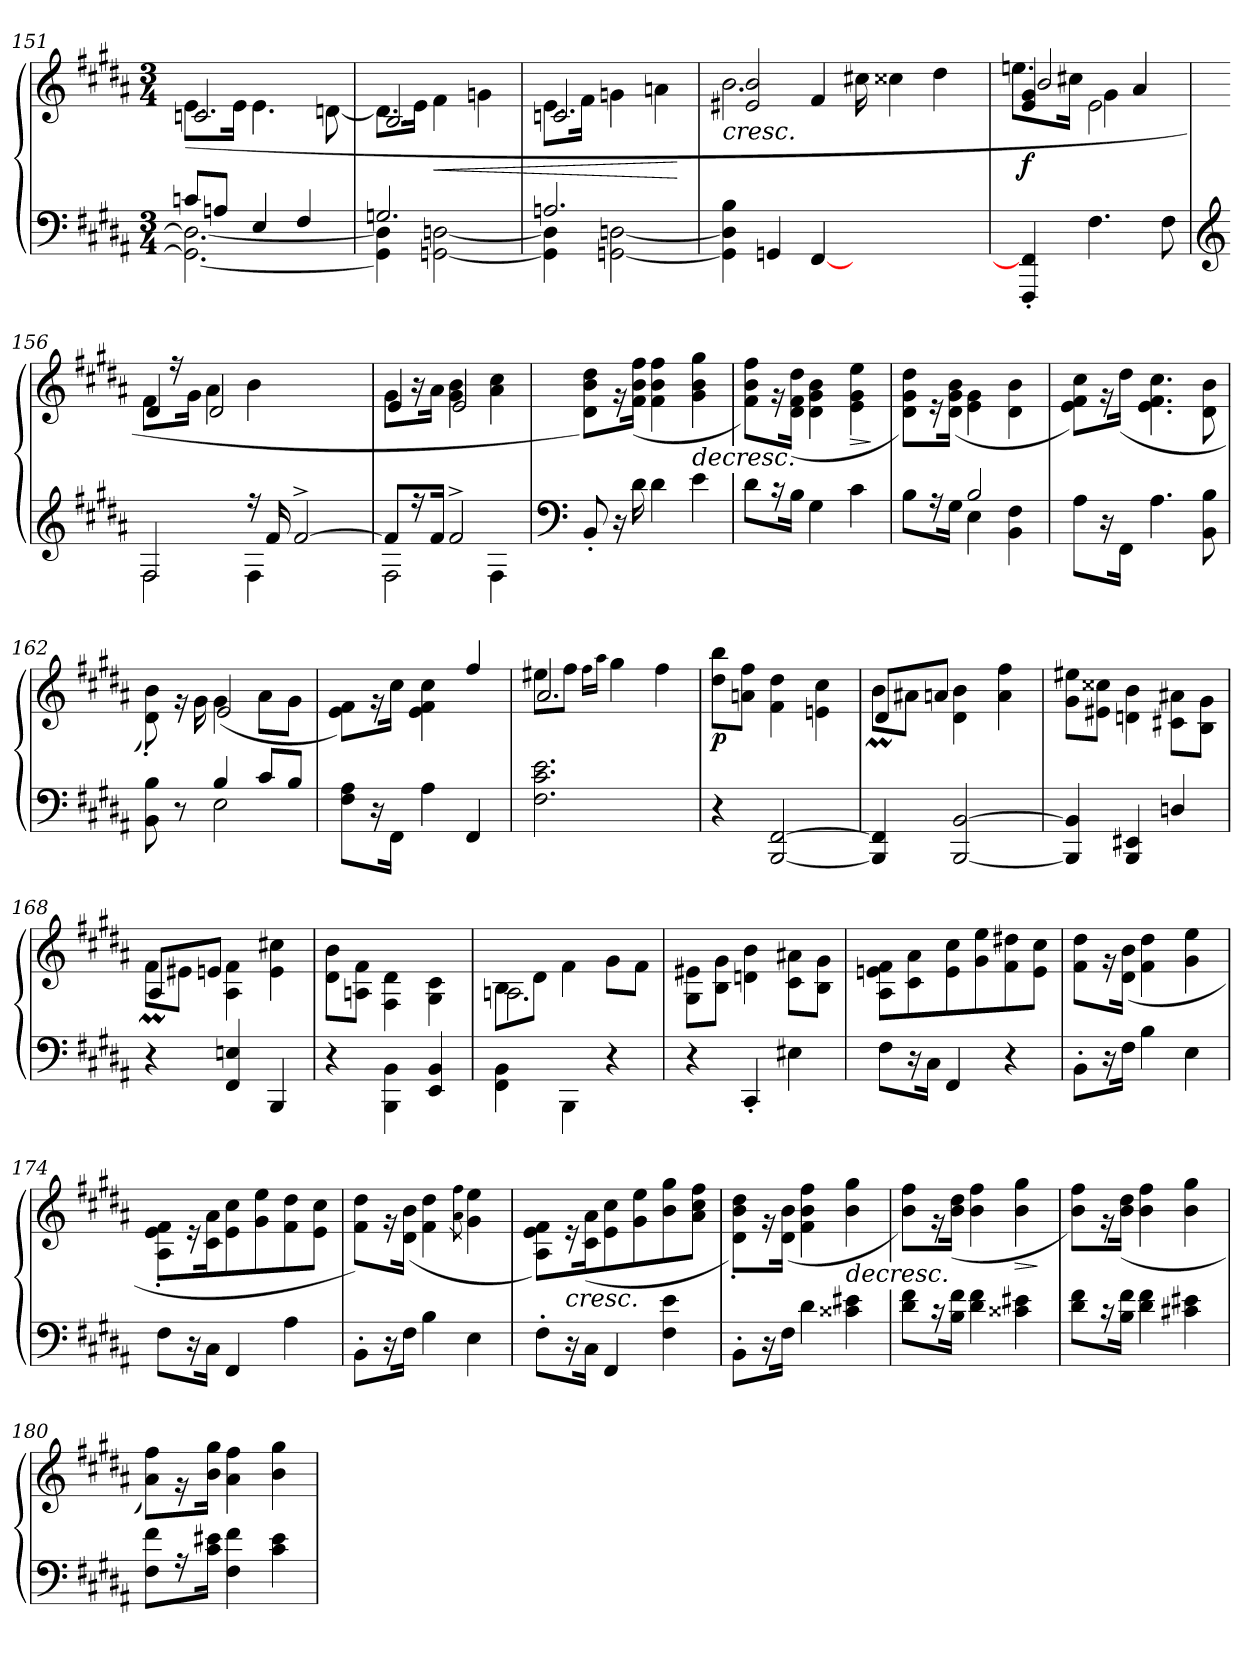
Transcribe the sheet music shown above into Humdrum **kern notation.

**kern	**kern	**dynam
*part1	*part1	*part1
*staff2	*staff1	*staff1/2
*clefF4	*clefG2	*
*k[f#c#g#d#a#]	*k[f#c#g#d#a#]	*
*M3/4	*M3/4	*
=151	=151	=151
*^	*^	*
*	*	*	*^	*
8cn/L	2.GG\_ 2.D\_	2.ryy	(>8.e\L	2.cn/	.
8An/J	.	.	.	.	.
.	.	.	16e\Jk	.	.
4E/	.	.	4.e\	.	.
4F#/	.	.	.	.	.
.	.	.	[8dn\	.	.
!!LO:LB:g=z	!!	!!
=152	=152	=152	=152	=152	=152
2.Gn/	4GG\] 4D\]	4ryy	8.d\L]	2.B/	.
.	.	.	16e\Jk	.	.
!	!	!	!	!	!LO:HP:b
.	[2GGn\ [2Dn\	4ryy	4f#\	.	<
.	.	4ryy	4gn\	.	.
=153	=153	=153	=153	=153	=153
2.An/	4GG\] 4D\]	2.ryy	8.e\L	2.cn/	.
.	.	.	16f#\Jk	.	.
.	[2GGn\ [2Dn\	.	4gn\	.	.
.	.	.	4an\	.	.
*v	*v	*	*	*	*
*	*v	*v	*v	*
.	.	[
=154	=154	=154
*	*^	*
*	*	*^	*
!	!LO:TX:b:i:t=cresc.	!	!	!
4GG\] 4D\] 4B\	2.ryy	2.b\	2e#X/ 2b/	.
4GGn/	.	.	.	.
[4FF#/	.	.	4f#/	.
2ryy	2ryy	16cc#X\	2ryy	.
.	.	4cc##X\	.	.
.	.	4dd#\	.	.
16ryy	16ryy	.	16ryy	.
=155	=155	=155	=155	=155
!	!	!	!	!LO:DY:b
4FFF#/' 4FF#/]'	4e/ 4g#/	8.een\L	2b/	f
.	.	16cc#X\Jk	.	.
4.F#\	2e\	4g#\	.	.
.	.	4ryy	4a#/	.
8F#\	.	.	.	.
=156	=156	=156	=156	=156
*clefG2	*	*	*	*
*^	*	*	*	*
2F#/	2F#\	2.ryy	8f#\L	4d#/	.
.	.	.	16r	.	.
.	.	.	16g#\Jk	.	.
.	.	.	4a#\	2d#/	.
16r	4F#\	.	4b\	.	.
16f#/	.	.	.	.	.
[2f#^/	.	.	.	.	.
.	4.ryy	4.ryy	4.ryy	4.ryy	.
=157	=157	=157	=157	=157	=157
8f#/L]	2F#\	2.ryy	8g#\L	4e/	.
16r	.	.	16r	.	.
16f#/Jk	.	.	16a#\Jk	.	.
2f#^/	.	.	4g#\ 4b\	2e/	.
.	4F#\	.	4a#\ 4cc#\	.	.
*v	*v	*	*	*	*
*	*v	*v	*v	*
!!LO:LB:g=z
=158	=158	=158
*clefF4	*	*
*	*^	*
8BB'/	2.ryy	8d#\ 8b\ 8dd#\L)	.
16r	.	16r	.
16d#\	.	(>16f#\ 16b\ 16ff#\Jk	.
4d#\	.	4f#\ 4b\ 4ff#\	.
!	!	!	!LO:HP:b
4e\	.	4g#\ 4b\ 4gg#\	>
=159	=159	=159	=159
8d#\L	2.ryy	8f#\ 8b\ 8ff#\L)	.
16r	.	16r	.
16B\Jk	.	(>16d#\ 16f#\ 16dd#\Jk	.
4G#\	.	4d#\ 4g#\ 4b\	.
!	!	!	!LO:HP:b
4c#\	.	4e\ 4g#\ 4ee\	>
*	*v	*v	*
.	.	]
=160	=160	=160
*^	*^	*
4ryy	8B\L	2.ryy	8d#\ 8g#\ 8dd#\L)	.
.	16r	.	16r	.
.	16G#\Jk	.	(>16d#\ 16g#\ 16b\Jk	.
2B/	4E\	.	4e\ 4g#\	.
.	4BB\ 4F#\	.	4d#\ 4b\	.
*v	*v	*	*	*
=161	=161	=161	=161
8A#\L	2.ryy	8e\ 8f#\ 8cc#\L)	.
16r	.	16r	.
16FF#\Jk	.	(>16dd#\Jk	.
4.A#\	.	4.e\ 4.f#\ 4.cc#\	.
8BB\ 8B\	.	8d#\ 8b\	.
=162	=162	=162	=162
*^	*	*^	*
4ryy	8BB\ 8B\	2.ryy	8d#\' 8b\')	4ryy	.
.	8r	.	16r	.	.
.	.	.	16g#\	.	.
4B/	2E\	.	(<4g#\	2e/	.
8c#/L	.	.	8a#\L	.	.
8B/J	.	.	8g#\J	.	.
*v	*v	*	*	*	*
*	*	*v	*v	*
=163	=163	=163	=163
8F#\ 8A#\L	2.ryy	8e\ 8f#\L)	.
16r	.	16r	.
16FF#\Jk	.	16cc#\Jk	.
4A#\	.	4e\ 4f#\ 4cc#\	.
4FF#/	.	4ff#/	.
=164	=164	=164	=164
*	*	*^	*
2.F#\ 2.c#\ 2.e\	2ryy	8ee#X\L	2.a#/	.
.	.	8ff#\J	.	.
.	.	16qff#\LL	.	.
.	.	16qaa#\JJ	.	.
.	.	4gg#\	.	.
.	4ryy	4ff#\	.	.
*	*	*v	*v	*
!!LO:PB:g=z
=165	=165	=165	=165
!	!	!	!LO:DY:b
4r	2.ryy	8dd#\ 8bb\L	p
.	.	8an\ 8ff#\J	.
[2BBB/ [2FF#/	.	4f#\ 4dd#\	.
.	.	4en\ 4cc#\	.
=166	=166	=166	=166
*	*	*^	*
4BBB/] 4FF#/]	2.ryy	8bM\L	8d#/L	.
.	.	8a#X\J	8an/J	.
[2BBB/ [2BB/	.	4d#\ 4b\	2ryy	.
.	.	4a\ 4ff#\	.	.
*	*	*v	*v	*
=167	=167	=167	=167
4BBB/] 4BB/]	2.ryy	8g#\ 8ee#X\L	.
.	.	8e#X\ 8cc##X\J	.
4BBB/ 4EE#X/	.	4dn\ 4b\	.
4Dn/	.	8c#X\ 8a#X\L	.
.	.	8B\ 8g#\J	.
=168	=168	=168	=168
*	*	*^	*
4r	2.ryy	8f#M\L	8A#/L	.
.	.	8e#X\J	8en/J	.
4FF#/ 4En/	.	4A#\ 4f#\	2ryy	.
4BBB/	.	4e\ 4cc#X\	.	.
*	*	*v	*v	*
=169	=169	=169	=169
4r	2.ryy	8d#\ 8b\L	.
.	.	8An\ 8f#\J	.
4BBB\ 4BB\	.	4F#\ 4d#\	.
4EE/ 4BB/	.	4G#\ 4c#\	.
=170	=170	=170	=170
*	*	*^	*
4FF#\ 4BB\	2.ryy	8B\L	2.An\	.
.	.	8d#\J	.	.
4BBB\	.	4f#\	.	.
4r	.	8g#\L	.	.
.	.	8f#\J	.	.
*	*	*v	*v	*
!!LO:LB:g=z
=171	=171	=171	=171
4r	2.ryy	8G#\ 8e#X\L	.
.	.	8B\ 8g#\J	.
4CC#'/	.	4dn\ 4b\	.
4E#X\	.	8c#\ 8a#X\L	.
.	.	8B\ 8g#\J	.
=172	=172	=172	=172
8F#\L	2.ryy	8A#\ 8en\ 8f#\L	.
16r	.	8c#\ 8a#\	.
16C#\Jk	.	.	.
4FF#/	.	8e\ 8cc#\	.
.	.	8g#\ 8ee\	.
4r	.	8f#\ 8dd#X\	.
.	.	8e\ 8cc#\J	.
=173	=173	=173	=173
8BB'\L	2.ryy	8f#\ 8dd#\L	.
16r	.	16r	.
16F#\Jk	.	(>16d#\ 16b\Jk	.
4B\	.	4f#\ 4dd#\	.
4E\	.	4g#\ 4ee\	.
=174	=174	=174	=174
8F#\L	2.ryy	8A#\' 8e\' 8f#\'L	.
16r	.	16r	.
16C#\Jk	.	16c#\ 16a#\K	.
4FF#/	.	8e\ 8cc#\	.
.	.	8g#\ 8ee\	.
4A#\	.	8f#\ 8dd#\	.
.	.	8e\ 8cc#\J	.
=175	=175	=175	=175
8BB'\L	2.ryy	8f#\ 8dd#\L)	.
16r	.	16r	.
16F#\Jk	.	(>16d#\ 16b\Jk	.
4B\	.	4f#\ 4dd#\	.
.	.	8qa#\ 8qff#\	.
4E\	.	4g#\ 4ee\	.
=176	=176	=176	=176
8F#'\L	2.ryy	8A#\ 8e\ 8f#\L)	.
!	!	!	!LO:HP:b
16r	.	16r	<
16C#\Jk	.	(>16c#\ 16a#\K	.
4FF#/	.	8e\ 8cc#\	.
.	.	8g#\ 8ee\	.
4F#\ 4e\	.	8b\ 8gg#\	.
.	.	8a#\ 8cc#\ 8ff#\J	.
!!LO:LB:g=z	!!
=177	=177	=177	=177
8BB'\L	2.ryy	8d#\' 8b\' 8dd#\'L)	.
16r	.	16r	.
16F#\Jk	.	(<16d#\ 16b\Jk	.
4d#\	.	4f#\ 4b\ 4ff#\	.
!	!	!	!LO:HP:b
4c##X\ 4e#X\	.	4b\ 4gg#\	>
*	*v	*v	*
.	.	[
=178	=178	=178
*	*^	*
8d#\ 8f#\L	2.ryy	8b\ 8ff#\L)	.
16r	.	16r	.
16B\ 16f#\Jk	.	(<16b\ 16dd#\Jk	.
4d#\ 4f#\	.	4b\ 4ff#\	.
!	!	!	!LO:HP:b
4c##X\ 4e#X\	.	4b\ 4gg#\	>
*	*v	*v	*
.	.	]
=179	=179	=179
*	*^	*
8d#\ 8f#\L	2.ryy	8b\ 8ff#\L)	.
16r	.	16r	.
16B\ 16f#\Jk	.	(<16b\ 16dd#\Jk	.
4d#\ 4f#\	.	4b\ 4ff#\	.
4c#X\ 4e#X\	.	4b\ 4gg#\	.
*	*v	*v	*
.	.	]
=180	=180	=180
*	*^	*
8F#\ 8f#\L	2.ryy	8a#\ 8ff#\L)	.
16r	.	16r	.
16c#\ 16e#X\Jk	.	16b\ 16gg#\Jk	.
4F#\ 4f#\	.	4a#\ 4ff#\	.
4c#\ 4e#\	.	4b\ 4gg#\	.
*	*v	*v	*
.	.	]
=	=	=
*-	*-	*-
